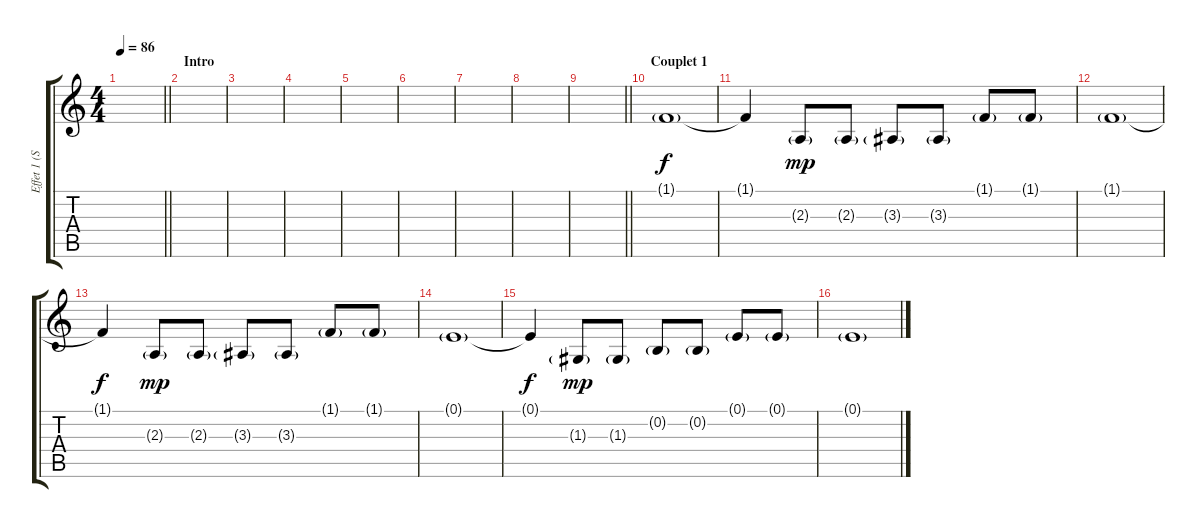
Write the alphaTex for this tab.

\track ("Effet 1 (Synth�)" "Effet 1 (S") {instrument pad8sweep}
\staff {score tabs}
\tuning (E4 B3 G3 D3 A2 E2) {hide}
\ts (4 4)
\tempo 86
\clef g2
\barLineRight lightlight
\ks c
|
\section ("" "Intro")
|
|
|
|
|
|
|
\barLineRight lightlight
|
\section ("" "Couplet 1")
1.1{g}.1 |
1.1{t}.4{dy f} 2.3{g}.8{dy mp} 2.3{g}.8 3.3{g}.8 3.3{g}.8 1.1{g}.8 1.1{g}.8 |
1.1{g}.1 |
1.1{t}.4{dy f} 2.3{g}.8{dy mp} 2.3{g}.8 3.3{g}.8 3.3{g}.8 1.1{g}.8 1.1{g}.8 |
0.1{g}.1 |
0.1{t}.4{dy f} 1.3{g}.8{dy mp} 1.3{g}.8 0.2{g}.8 0.2{g}.8 0.1{g}.8 0.1{g}.8 |
0.1{g}.1
